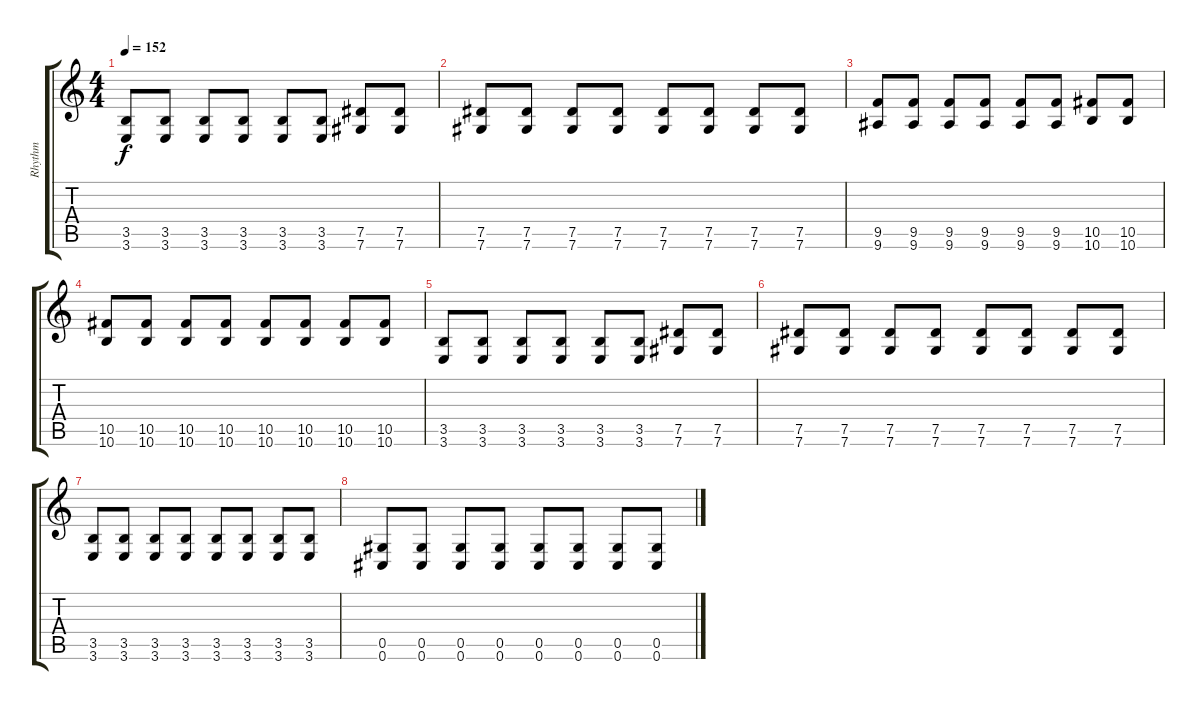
\track ("Rhythm" "Rhythm") {instrument distortionguitar}
\staff {score tabs}
\tuning (Eb4 Bb3 Gb3 Db3 Ab2 Db2) {hide}
\ts (4 4)
\tempo 152
\clef g2
\ks c
(3.5 3.6).8{dy f} (3.5 3.6).8 (3.5 3.6).8 (3.5 3.6).8 (3.5 3.6).8 (3.5 3.6).8 (7.5 7.6).8 (7.5 7.6).8 |
(7.5 7.6).8 (7.5 7.6).8 (7.5 7.6).8 (7.5 7.6).8 (7.5 7.6).8 (7.5 7.6).8 (7.5 7.6).8 (7.5 7.6).8 |
(9.5 9.6).8 (9.5 9.6).8 (9.5 9.6).8 (9.5 9.6).8 (9.5 9.6).8 (9.5 9.6).8 (10.5 10.6).8 (10.5 10.6).8 |
(10.5 10.6).8 (10.5 10.6).8 (10.5 10.6).8 (10.5 10.6).8 (10.5 10.6).8 (10.5 10.6).8 (10.5 10.6).8 (10.5 10.6).8 |
(3.5 3.6).8 (3.5 3.6).8 (3.5 3.6).8 (3.5 3.6).8 (3.5 3.6).8 (3.5 3.6).8 (7.5 7.6).8 (7.5 7.6).8 |
(7.5 7.6).8 (7.5 7.6).8 (7.5 7.6).8 (7.5 7.6).8 (7.5 7.6).8 (7.5 7.6).8 (7.5 7.6).8 (7.5 7.6).8 |
(3.5 3.6).8 (3.5 3.6).8 (3.5 3.6).8 (3.5 3.6).8 (3.5 3.6).8 (3.5 3.6).8 (3.5 3.6).8 (3.5 3.6).8 |
(0.5 0.6).8 (0.5 0.6).8 (0.5 0.6).8 (0.5 0.6).8 (0.5 0.6).8 (0.5 0.6).8 (0.5 0.6).8 (0.5 0.6).8
